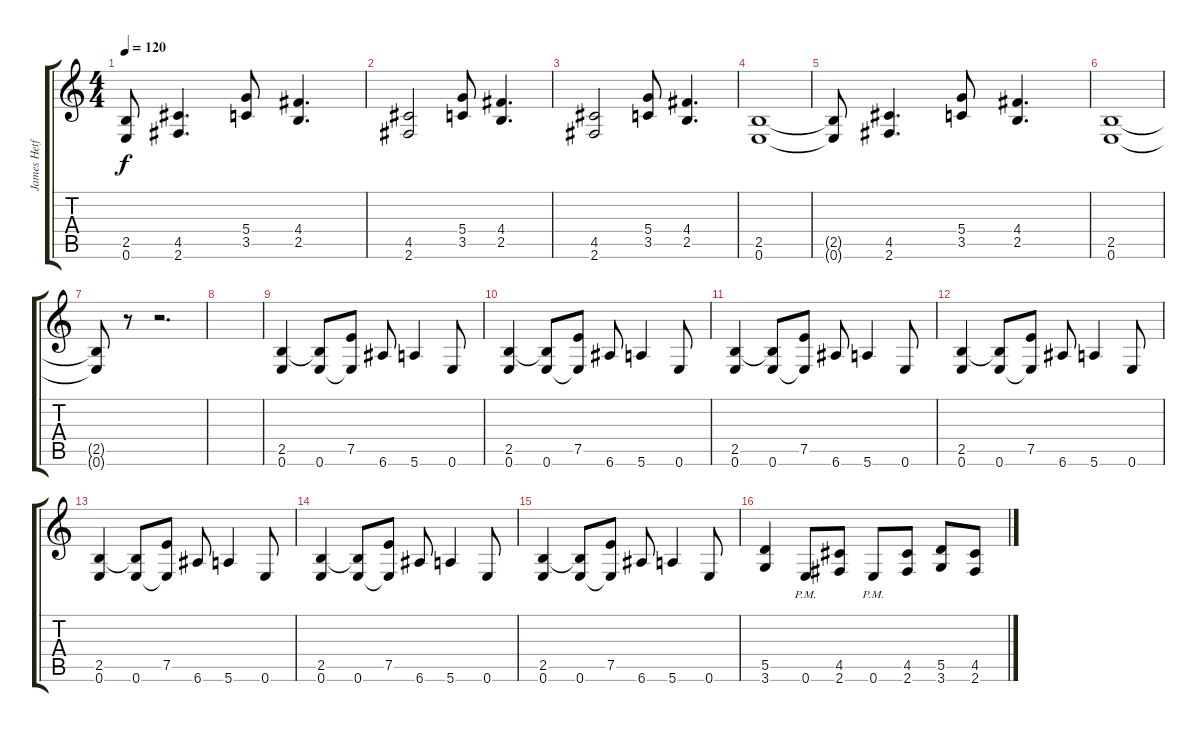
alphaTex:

\track ("James Hetfield" "James Hetf") {instrument distortionguitar}
\staff {score tabs}
\tuning (E4 B3 G3 D3 A2 E2) {hide}
\ts (4 4)
\tempo 120
\clef g2
\ks c
(2.5{t} 0.6{t}).8{dy f} (4.5 2.6).4{d} (5.4 3.5).8 (4.4 2.5).4{d} |
(4.5 2.6).2 (5.4 3.5).8 (4.4 2.5).4{d} |
(4.5 2.6).2 (5.4 3.5).8 (4.4 2.5).4{d} |
(2.5 0.6).1 |
(2.5{t} 0.6{t}).8 (4.5 2.6).4{d} (5.4 3.5).8 (4.4 2.5).4{d} |
(2.5 0.6).1 |
(2.5{t} 0.6{t}).8 r.8 r.2{d} |
|
(2.5 0.6).4 (2.5{t} 0.6).8 (7.5 0.6{t}).8 6.6.8 5.6.4 0.6.8 |
(2.5 0.6).4 (2.5{t} 0.6).8 (7.5 0.6{t}).8 6.6.8 5.6.4 0.6.8 |
(2.5 0.6).4 (2.5{t} 0.6).8 (7.5 0.6{t}).8 6.6.8 5.6.4 0.6.8 |
(2.5 0.6).4 (2.5{t} 0.6).8 (7.5 0.6{t}).8 6.6.8 5.6.4 0.6.8 |
(2.5 0.6).4 (2.5{t} 0.6).8 (7.5 0.6{t}).8 6.6.8 5.6.4 0.6.8 |
(2.5 0.6).4 (2.5{t} 0.6).8 (7.5 0.6{t}).8 6.6.8 5.6.4 0.6.8 |
(2.5 0.6).4 (2.5{t} 0.6).8 (7.5 0.6{t}).8 6.6.8 5.6.4 0.6.8 |
(5.5 3.6).4 0.6{pm}.8 (4.5 2.6).8 0.6{pm}.8 (4.5 2.6).8 (5.5 3.6).8 (4.5 2.6).8
